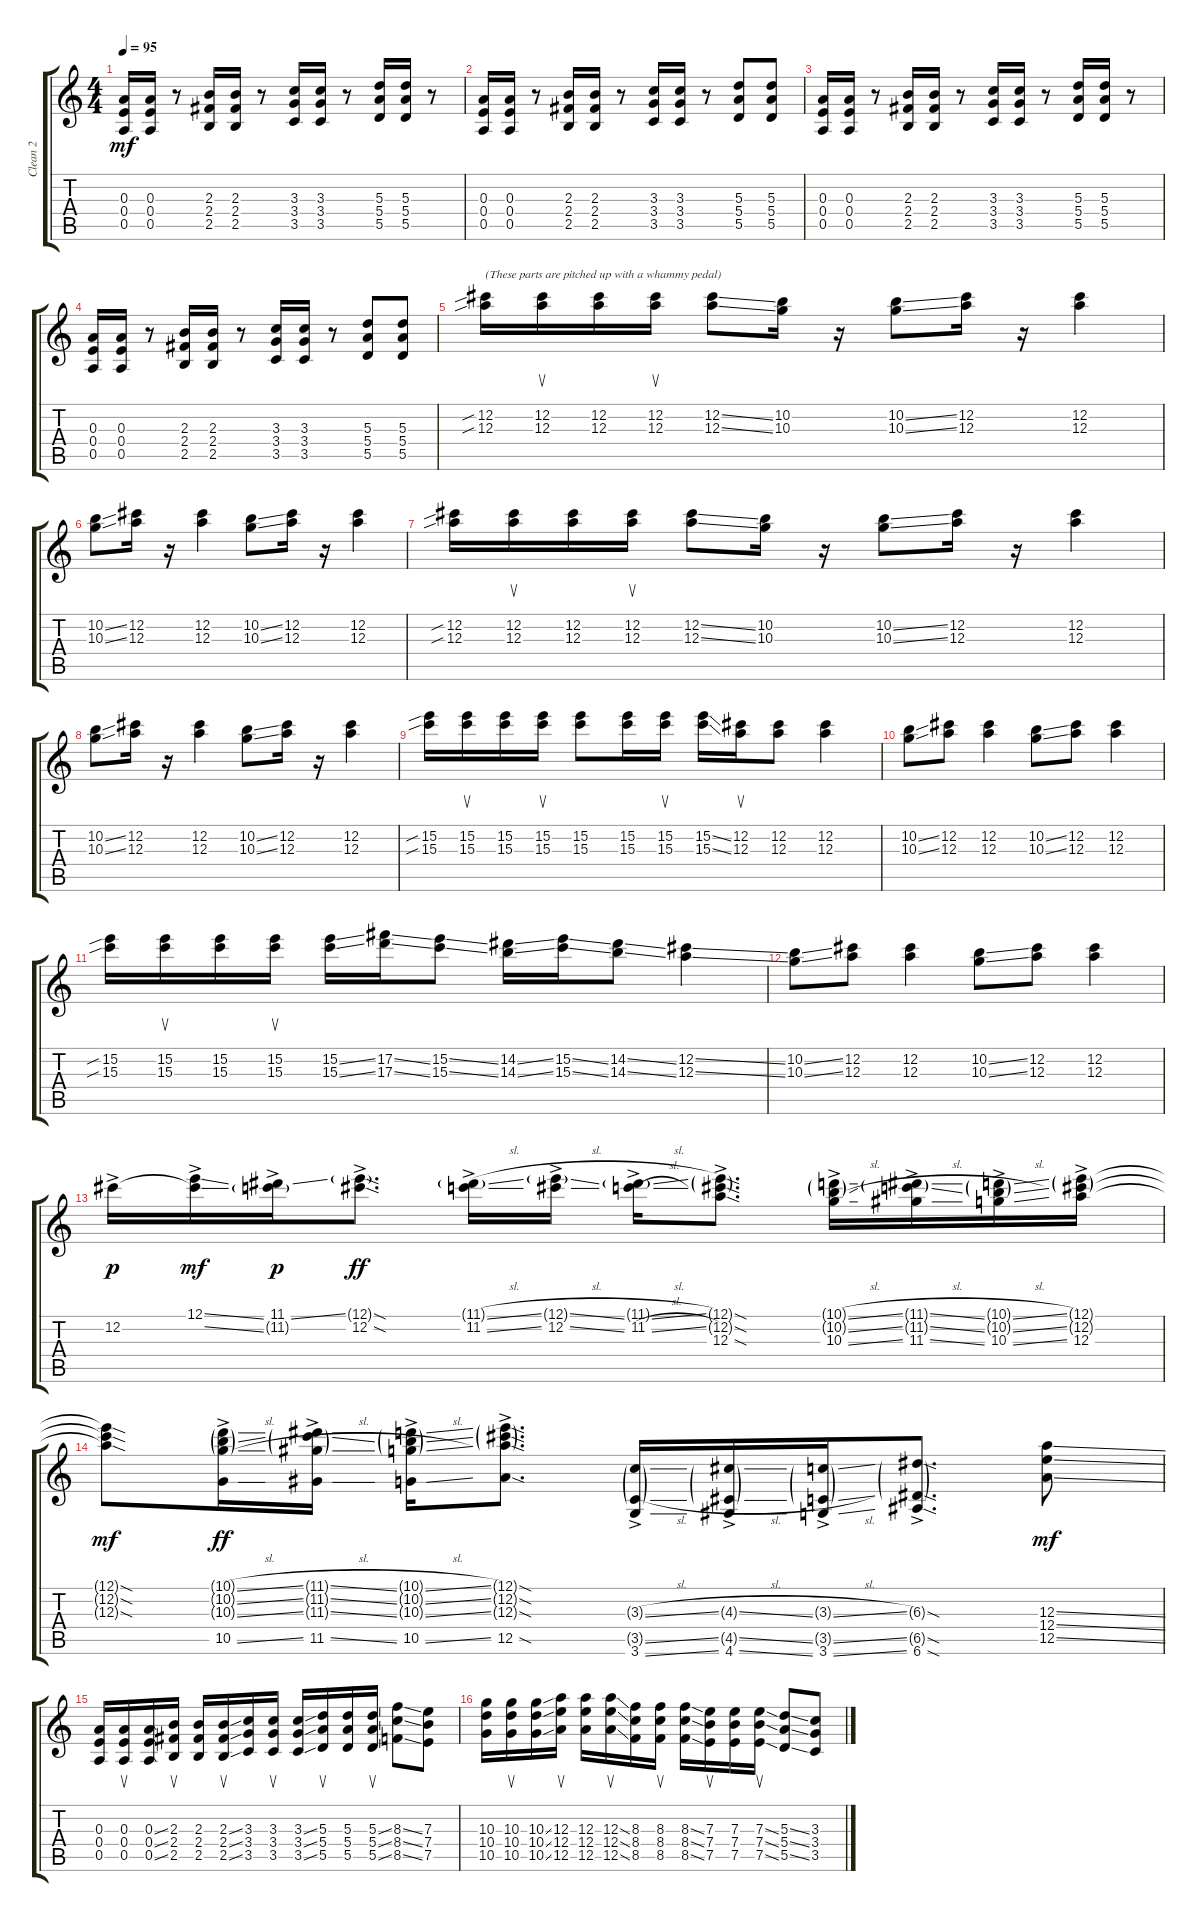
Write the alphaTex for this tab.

\track ("Clean 2" "Clean 2") {instrument electricguitarclean}
\staff {score tabs}
\tuning (E4 Db4 A3 E3 A2 E2) {hide}
\ts (4 4)
\tempo 95
\clef g2
\ks c
(0.3 0.4 0.5).16{dy mf} (0.3 0.4 0.5).16 r.8 (2.3 2.4 2.5).16 (2.3 2.4 2.5).16 r.8 (3.3 3.4 3.5).16 (3.3 3.4 3.5).16 r.8 (5.3 5.4 5.5).16 (5.3 5.4 5.5).16 r.8 |
(0.3 0.4 0.5).16 (0.3 0.4 0.5).16 r.8 (2.3 2.4 2.5).16 (2.3 2.4 2.5).16 r.8 (3.3 3.4 3.5).16 (3.3 3.4 3.5).16 r.8 (5.3 5.4 5.5).8 (5.3 5.4 5.5).8 |
(0.3 0.4 0.5).16 (0.3 0.4 0.5).16 r.8 (2.3 2.4 2.5).16 (2.3 2.4 2.5).16 r.8 (3.3 3.4 3.5).16 (3.3 3.4 3.5).16 r.8 (5.3 5.4 5.5).16 (5.3 5.4 5.5).16 r.8 |
(0.3 0.4 0.5).16 (0.3 0.4 0.5).16 r.8 (2.3 2.4 2.5).16 (2.3 2.4 2.5).16 r.8 (3.3 3.4 3.5).16 (3.3 3.4 3.5).16 r.8 (5.3 5.4 5.5).8 (5.3 5.4 5.5).8 |
(12.2{sib} 12.3{sib}).16{txt "(These parts are pitched up with a whammy pedal)"} (12.2 12.3).16{su} (12.2 12.3).16 (12.2 12.3).16{su} (12.2{ss} 12.3{ss}).8 (10.2 10.3).16 r.16 (10.2{ss} 10.3{ss}).8 (12.2 12.3).16 r.16 (12.2 12.3).4 |
(10.2{ss} 10.3{ss}).8 (12.2 12.3).16 r.16 (12.2 12.3).4 (10.2{ss} 10.3{ss}).8 (12.2 12.3).16 r.16 (12.2 12.3).4 |
(12.2{sib} 12.3{sib}).16 (12.2 12.3).16{su} (12.2 12.3).16 (12.2 12.3).16{su} (12.2{ss} 12.3{ss}).8 (10.2 10.3).16 r.16 (10.2{ss} 10.3{ss}).8 (12.2 12.3).16 r.16 (12.2 12.3).4 |
(10.2{ss} 10.3{ss}).8 (12.2 12.3).16 r.16 (12.2 12.3).4 (10.2{ss} 10.3{ss}).8 (12.2 12.3).16 r.16 (12.2 12.3).4 |
(15.2{sib} 15.3{sib}).16 (15.2 15.3).16{su} (15.2 15.3).16 (15.2 15.3).16{su} (15.2 15.3).8 (15.2 15.3).16 (15.2 15.3).16{su} (15.2{ss} 15.3{ss}).16 (12.2 12.3).16{su} (12.2 12.3).8 (12.2 12.3).4 |
(10.2{ss} 10.3{ss}).8 (12.2 12.3).8 (12.2 12.3).4 (10.2{ss} 10.3{ss}).8 (12.2 12.3).8 (12.2 12.3).4 |
(15.2{sib} 15.3{sib}).16 (15.2 15.3).16{su} (15.2 15.3).16 (15.2 15.3).16{su} (15.2{ss} 15.3{ss}).16 (17.2{ss} 17.3{ss}).16 (15.2{ss} 15.3{ss}).8 (14.2{ss} 14.3{ss}).16 (15.2{ss} 15.3{ss}).16 (14.2{ss} 14.3{ss}).8 (12.2{ss} 12.3{ss}).4 |
(10.2{ss} 10.3{ss}).8 (12.2 12.3).8 (12.2 12.3).4 (10.2{ss} 10.3{ss}).8 (12.2 12.3).8 (12.2 12.3).4 |
12.2{ac}.16{dy p} (12.1{ss ac} 12.2{ss t}).16{dy mf} (11.1{ss ac} 11.2{g}).16{dy p} (12.1{sod g} 12.2{sod ac}).8{d dy ff} (11.1{sl g} 11.2{ss ac}).16 (12.1{sl g} 12.2{ss ac}).16 (11.1{sl g} 11.2{sl ac}).16 (12.1{sod g} 12.2{sod g} 12.3{sod ac}).8{d} (10.1{sl g} 10.2{sl g} 10.3{ss ac}).16 (11.1{sl g} 11.2{sl g} 11.3{ss ac}).16 (10.1{sl g} 10.2{sl g} 10.3{ss ac}).16 (12.1{g} 12.2{g} 12.3{ac}).16 |
(12.1{sod t} 12.2{sod t} 12.3{sod t}).8{dy mf} (10.1{sl g} 10.2{sl g} 10.3{sl g} 10.5{ss ac}).16{dy ff} (11.1{sl g} 11.2{sl g} 11.3{sl g} 11.5{ss ac}).16 (10.1{sl g} 10.2{sl g} 10.3{sl g} 10.5{ss ac}).16 (12.1{sod g} 12.2{sod g} 12.3{sod g} 12.5{sod ac}).8{d} (3.3{sl g} 3.5{sl g} 3.6{ss ac}).16 (4.3{sl g} 4.5{sl g} 4.6{ss ac}).16 (3.3{sl g} 3.5{sl g} 3.6{ss ac}).16 (6.3{sod g} 6.5{sod g} 6.6{sod ac}).8{d} (12.3{ss} 12.4{ss} 12.5{ss}).8{dy mf} |
(0.3 0.4 0.5).16 (0.3 0.4 0.5).16{su} (0.3{ss} 0.4{ss} 0.5{ss}).16 (2.3 2.4 2.5).16{su} (2.3 2.4 2.5).16 (2.3{ss} 2.4{ss} 2.5{ss}).16{su} (3.3 3.4 3.5).16 (3.3 3.4 3.5).16{su} (3.3{ss} 3.4{ss} 3.5{ss}).16 (5.3 5.4 5.5).16{su} (5.3 5.4 5.5).16 (5.3{ss} 5.4{ss} 5.5{ss}).16{su} (8.3{ss} 8.4{ss} 8.5{ss}).8 (7.3 7.4 7.5).8 |
(10.3 10.4 10.5).16 (10.3 10.4 10.5).16{su} (10.3{ss} 10.4{ss} 10.5{ss}).16 (12.3 12.4 12.5).16{su} (12.3 12.4 12.5).16 (12.3{ss} 12.4{ss} 12.5{ss}).16{su} (8.3 8.4 8.5).16 (8.3 8.4 8.5).16{su} (8.3{ss} 8.4{ss} 8.5{ss}).16 (7.3 7.4 7.5).16{su} (7.3 7.4 7.5).16 (7.3{ss} 7.4{ss} 7.5{ss}).16{su} (5.3{ss} 5.4{ss} 5.5{ss}).8 (3.3 3.4 3.5).8
